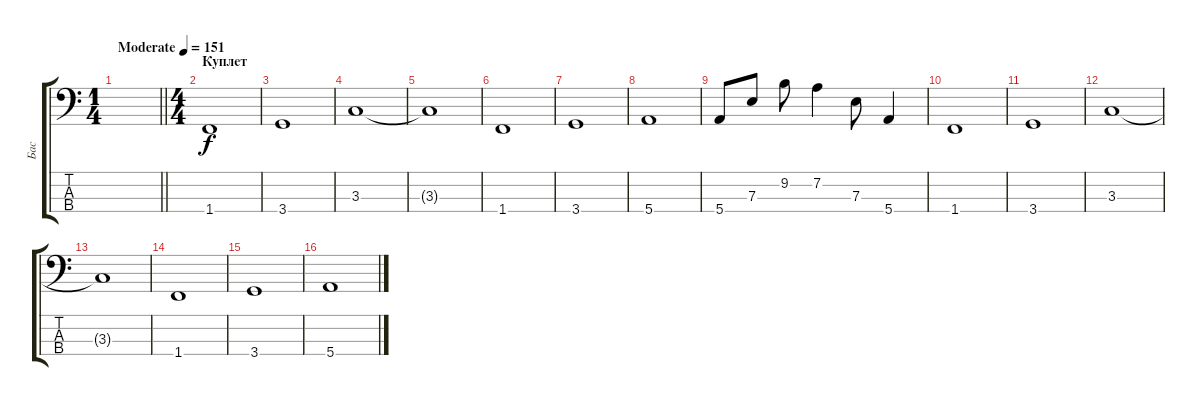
\track ("Бас" "Бас") {instrument electricbassfinger}
\staff {score tabs}
\tuning (G2 D2 A1 E1) {hide}
\ts (1 4)
\tempo (151 "Moderate")
\clef f4
\barLineRight lightlight
\ks c
|
\ts (4 4)
\section ("" "Куплет")
1.4.1 |
3.4.1 |
3.3.1 |
3.3{t}.1 |
1.4.1 |
3.4.1 |
5.4.1 |
5.4.8 7.3.8 9.2.8 7.2.4 7.3.8 5.4.4 |
1.4.1 |
3.4.1 |
3.3.1 |
3.3{t}.1 |
1.4.1 |
3.4.1 |
5.4.1
